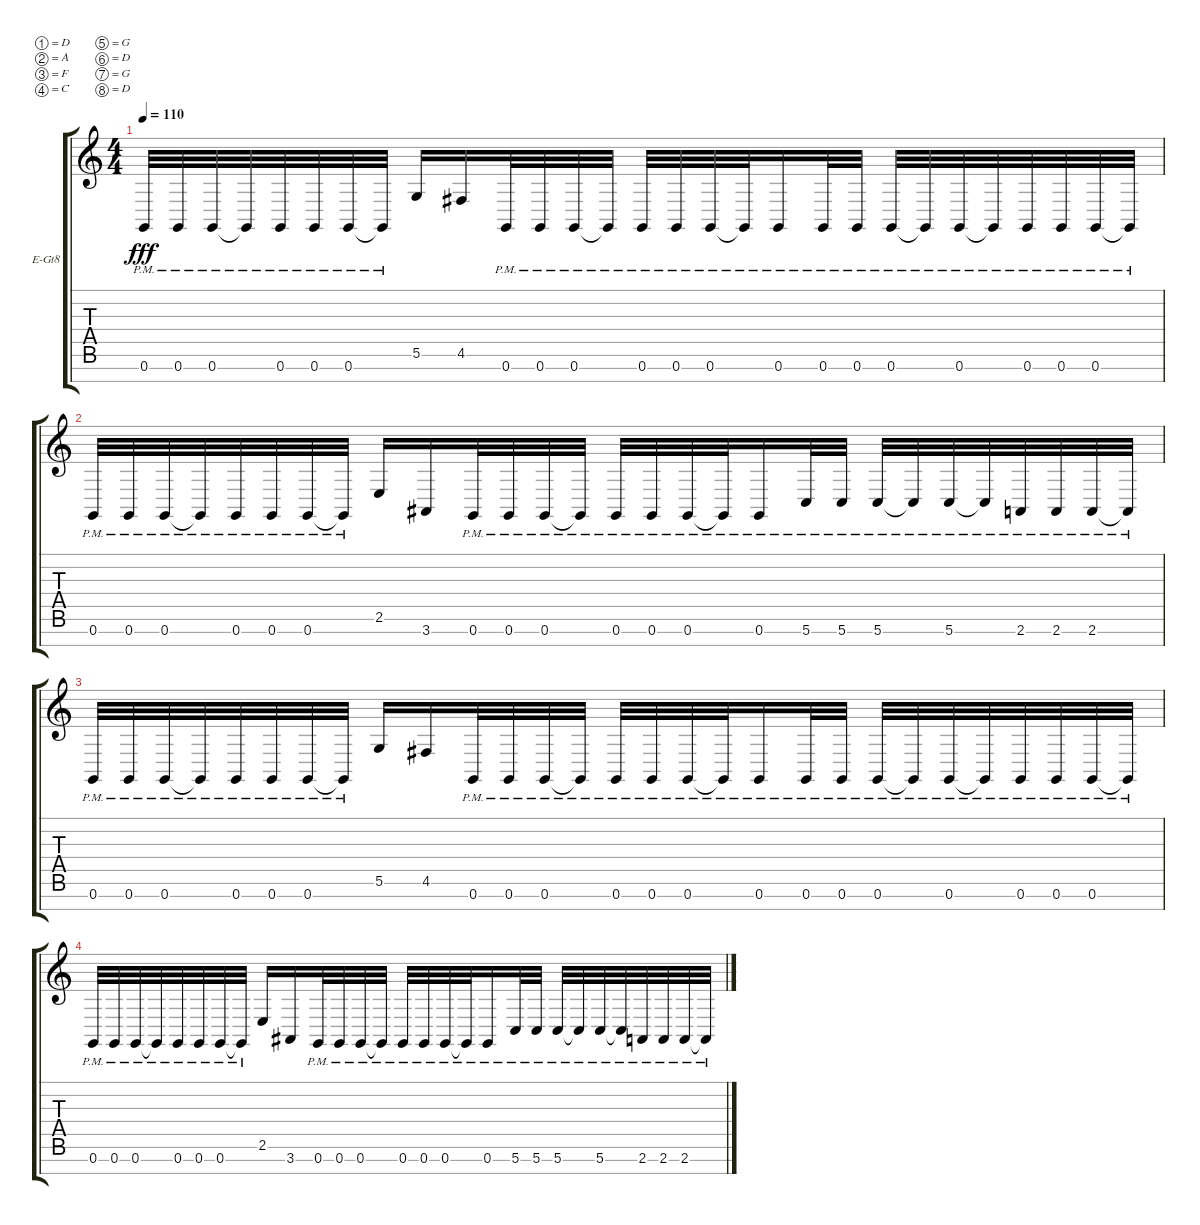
\bracketExtendMode groupsimilarinstruments
\firstSystemTrackNameOrientation horizontal
\otherSystemsTrackNameOrientation horizontal
\track ("Jae" "E-Gt8") {instrument distortionguitar}
\staff {score tabs}
\tuning (D4 A3 F3 C3 G2 D2 G1 D1)
\ts (4 4)
\tempo 110
\clef g2
\ks c
0.7{pm}.32{dy fff} 0.7{pm}.32 0.7{pm}.32 0.7{pm t}.32 0.7{pm}.32 0.7{pm}.32 0.7{pm}.32 0.7{pm t}.32 5.6.16 4.6.16 0.7{pm}.32 0.7{pm}.32 0.7{pm}.32 0.7{pm t}.32 0.7{pm}.32 0.7{pm}.32 0.7{pm}.32 0.7{pm t}.32 0.7{pm}.16 0.7{pm}.32 0.7{pm}.32 0.7{pm}.32 0.7{pm t}.32 0.7{pm}.32 0.7{pm t}.32 0.7{pm}.32 0.7{pm}.32 0.7{pm}.32 0.7{pm t}.32 |
0.7{pm}.32 0.7{pm}.32 0.7{pm}.32 0.7{pm t}.32 0.7{pm}.32 0.7{pm}.32 0.7{pm}.32 0.7{pm t}.32 2.6.16 3.7.16 0.7{pm}.32 0.7{pm}.32 0.7{pm}.32 0.7{pm t}.32 0.7{pm}.32 0.7{pm}.32 0.7{pm}.32 0.7{pm t}.32 0.7{pm}.16 5.7{pm}.32 5.7{pm}.32 5.7{pm}.32 5.7{pm t}.32 5.7{pm}.32 5.7{pm t}.32 2.7{pm}.32 2.7{pm}.32 2.7{pm}.32 2.7{pm t}.32 |
0.7{pm}.32 0.7{pm}.32 0.7{pm}.32 0.7{pm t}.32 0.7{pm}.32 0.7{pm}.32 0.7{pm}.32 0.7{pm t}.32 5.6.16 4.6.16 0.7{pm}.32 0.7{pm}.32 0.7{pm}.32 0.7{pm t}.32 0.7{pm}.32 0.7{pm}.32 0.7{pm}.32 0.7{pm t}.32 0.7{pm}.16 0.7{pm}.32 0.7{pm}.32 0.7{pm}.32 0.7{pm t}.32 0.7{pm}.32 0.7{pm t}.32 0.7{pm}.32 0.7{pm}.32 0.7{pm}.32 0.7{pm t}.32 |
0.7{pm}.32 0.7{pm}.32 0.7{pm}.32 0.7{pm t}.32 0.7{pm}.32 0.7{pm}.32 0.7{pm}.32 0.7{pm t}.32 2.6.16 3.7.16 0.7{pm}.32 0.7{pm}.32 0.7{pm}.32 0.7{pm t}.32 0.7{pm}.32 0.7{pm}.32 0.7{pm}.32 0.7{pm t}.32 0.7{pm}.16 5.7{pm}.32 5.7{pm}.32 5.7{pm}.32 5.7{pm t}.32 5.7{pm}.32 5.7{pm t}.32 2.7{pm}.32 2.7{pm}.32 2.7{pm}.32 2.7{pm t}.32
